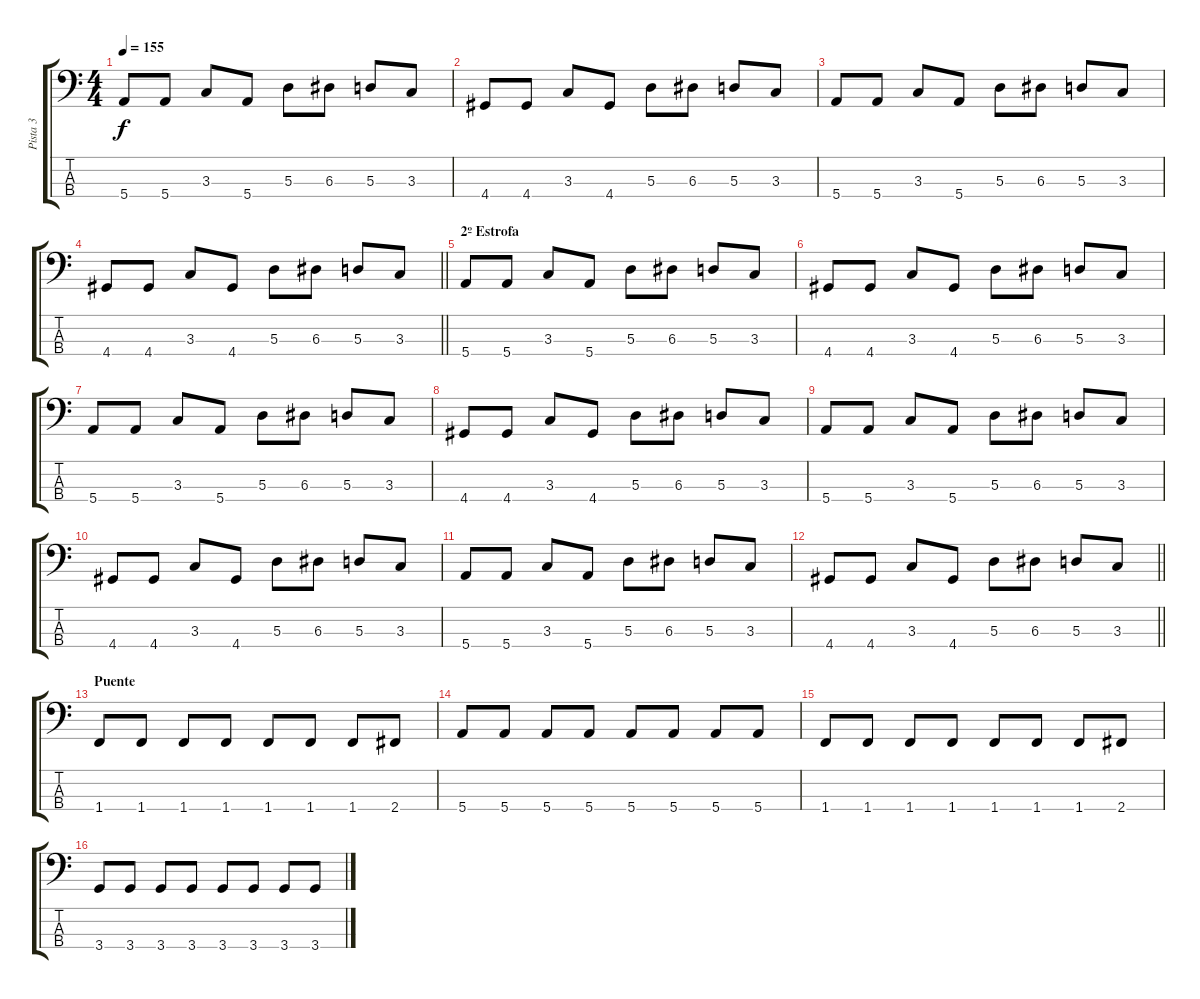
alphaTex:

\track ("Pista 3" "Pista 3") {instrument electricbassfinger}
\staff {score tabs}
\tuning (G2 D2 A1 E1) {hide}
\ts (4 4)
\tempo 155
\clef f4
\ks c
5.4.8{dy f} 5.4.8 3.3.8 5.4.8 5.3.8 6.3.8 5.3.8 3.3.8 |
4.4.8 4.4.8 3.3.8 4.4.8 5.3.8 6.3.8 5.3.8 3.3.8 |
5.4.8 5.4.8 3.3.8 5.4.8 5.3.8 6.3.8 5.3.8 3.3.8 |
\barLineRight lightlight
4.4.8 4.4.8 3.3.8 4.4.8 5.3.8 6.3.8 5.3.8 3.3.8 |
\section ("" "2º Estrofa")
5.4.8 5.4.8 3.3.8 5.4.8 5.3.8 6.3.8 5.3.8 3.3.8 |
4.4.8 4.4.8 3.3.8 4.4.8 5.3.8 6.3.8 5.3.8 3.3.8 |
5.4.8 5.4.8 3.3.8 5.4.8 5.3.8 6.3.8 5.3.8 3.3.8 |
4.4.8 4.4.8 3.3.8 4.4.8 5.3.8 6.3.8 5.3.8 3.3.8 |
5.4.8 5.4.8 3.3.8 5.4.8 5.3.8 6.3.8 5.3.8 3.3.8 |
4.4.8 4.4.8 3.3.8 4.4.8 5.3.8 6.3.8 5.3.8 3.3.8 |
5.4.8 5.4.8 3.3.8 5.4.8 5.3.8 6.3.8 5.3.8 3.3.8 |
\barLineRight lightlight
4.4.8 4.4.8 3.3.8 4.4.8 5.3.8 6.3.8 5.3.8 3.3.8 |
\section ("" "Puente")
1.4.8 1.4.8 1.4.8 1.4.8 1.4.8 1.4.8 1.4.8 2.4.8 |
5.4.8 5.4.8 5.4.8 5.4.8 5.4.8 5.4.8 5.4.8 5.4.8 |
1.4.8 1.4.8 1.4.8 1.4.8 1.4.8 1.4.8 1.4.8 2.4.8 |
3.4.8 3.4.8 3.4.8 3.4.8 3.4.8 3.4.8 3.4.8 3.4.8
